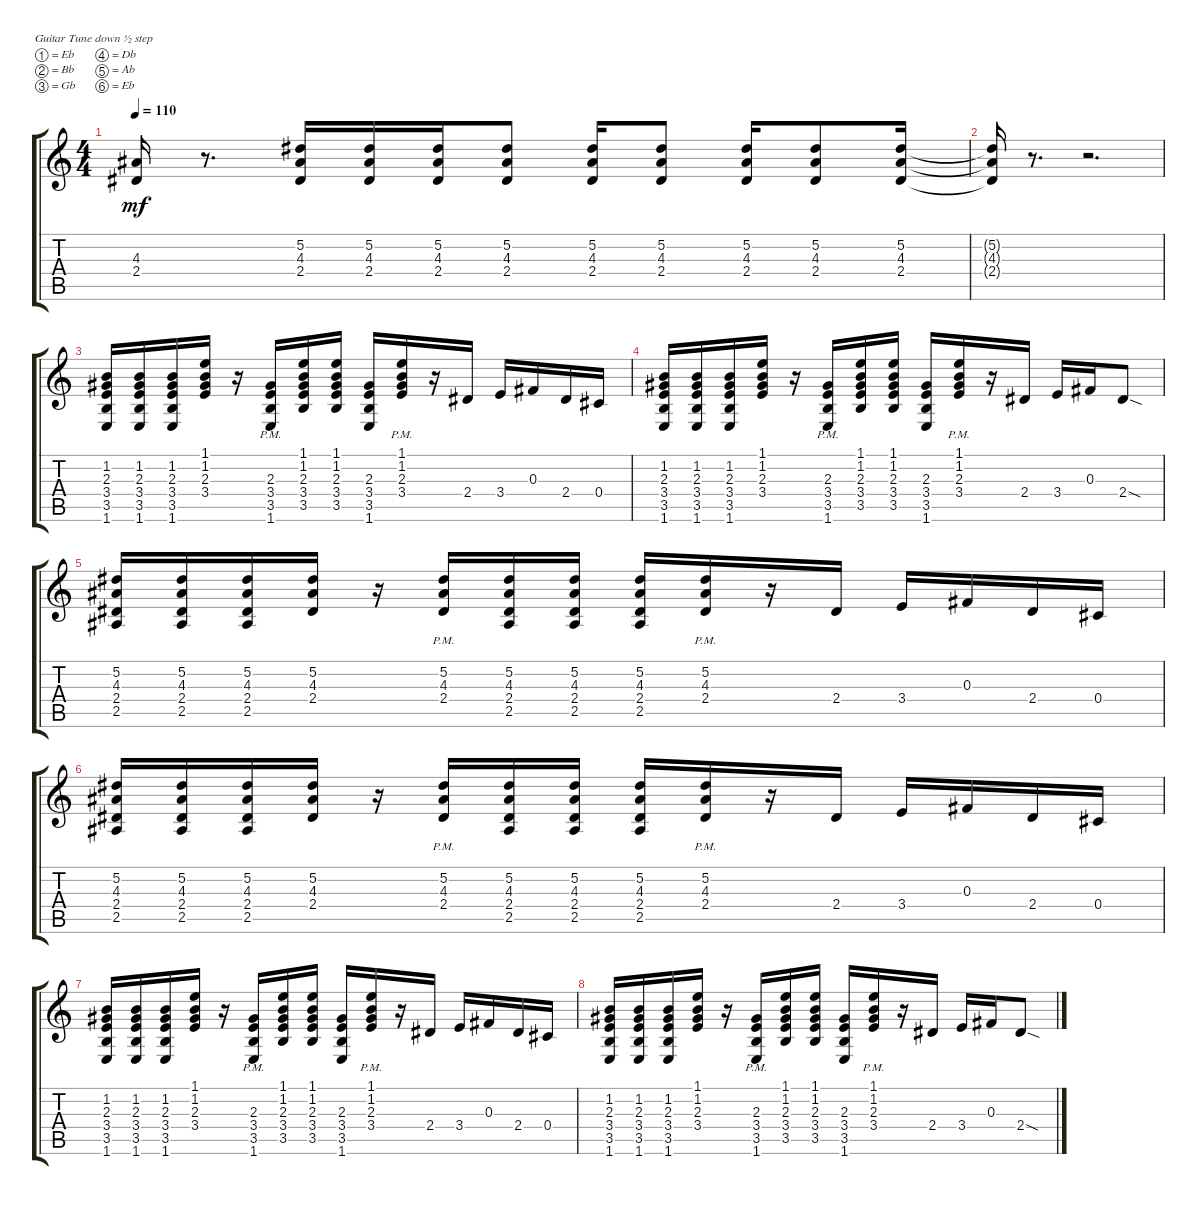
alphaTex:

\defaultSystemsLayout 4
\bracketExtendMode groupsimilarinstruments
\singleTrackTrackNamePolicy hidden
\multiTrackTrackNamePolicy hidden
\firstSystemTrackNameOrientation horizontal
\otherSystemsTrackNameOrientation horizontal
\track ("Владимир Холстинин" "E-Gt") {instrument distortionguitar}
\staff {score tabs}
\tuning (Eb4 Bb3 Gb3 Db3 Ab2 Eb2)
\ts (4 4)
\tempo 110
\clef g2
\scale
1.03909
\ks c
(2.4 4.3).16{dy mf} r.8{d} (2.4 4.3 5.2).16 (2.4 4.3 5.2).16 (2.4 4.3 5.2).16 (2.4 4.3 5.2).8 (2.4 4.3 5.2).16 (2.4 4.3 5.2).8 (2.4 4.3 5.2).16 (2.4 4.3 5.2).8 (2.4 4.3 5.2).16 |
\scale
0.960908 (2.4{t} 4.3{t} 5.2{t}).16 r.8{d} r.2{d} |
\scale
1.03909 (1.6 3.5 3.4 2.3 1.2).16 (1.6 3.5 3.4 2.3 1.2).16 (1.6 3.5 3.4 2.3 1.2).16 (1.1 1.2 2.3 3.4).16 r.16 (1.6{pm} 3.5{pm} 3.4{pm} 2.3{pm}).16 (3.5 3.4 2.3 1.2 1.1).16 (3.5 3.4 2.3 1.2 1.1).16 (1.6 3.5 3.4 2.3).16 (1.1{pm} 1.2{pm} 2.3{pm} 3.4{pm}).16 r.16 2.4.16 3.4.16 0.3.16 2.4.16 0.4.16 |
\scale
0.960908 (1.6 3.5 3.4 2.3 1.2).16 (1.6 3.5 3.4 2.3 1.2).16 (1.6 3.5 3.4 2.3 1.2).16 (1.1 1.2 2.3 3.4).16 r.16 (1.6{pm} 3.5{pm} 3.4{pm} 2.3{pm}).16 (3.5 3.4 2.3 1.2 1.1).16 (3.5 3.4 2.3 1.2 1.1).16 (1.6 3.5 3.4 2.3).16 (1.1{pm} 1.2{pm} 2.3{pm} 3.4{pm}).16 r.16 2.4.16 3.4.16 0.3.16 2.4{sod}.8 |
\scale
1.03909 (2.5 5.2 4.3 2.4).16 (2.5 5.2 4.3 2.4).16 (2.5 5.2 4.3 2.4).16 (5.2 4.3 2.4).16 r.16 (2.4{pm} 4.3{pm} 5.2{pm}).16 (2.5 2.4 4.3 5.2).16 (2.5 2.4 5.2 4.3).16 (2.4 4.3 5.2 2.5).16 (2.4{pm} 4.3{pm} 5.2{pm}).16 r.16 2.4.16 3.4.16 0.3.16 2.4.16 0.4.16 |
\scale
0.960908 (2.5 5.2 4.3 2.4).16 (2.5 5.2 4.3 2.4).16 (2.5 5.2 4.3 2.4).16 (5.2 4.3 2.4).16 r.16 (2.4{pm} 4.3{pm} 5.2{pm}).16 (2.5 2.4 4.3 5.2).16 (2.5 2.4 5.2 4.3).16 (2.4 4.3 5.2 2.5).16 (2.4{pm} 4.3{pm} 5.2{pm}).16 r.16 2.4.16 3.4.16 0.3.16 2.4.16 0.4.16 |
\scale
1.03909 (1.6 3.5 3.4 2.3 1.2).16 (1.6 3.5 3.4 2.3 1.2).16 (1.6 3.5 3.4 2.3 1.2).16 (1.1 1.2 2.3 3.4).16 r.16 (1.6{pm} 3.5{pm} 3.4{pm} 2.3{pm}).16 (3.5 3.4 2.3 1.2 1.1).16 (3.5 3.4 2.3 1.2 1.1).16 (1.6 3.5 3.4 2.3).16 (1.1{pm} 1.2{pm} 2.3{pm} 3.4{pm}).16 r.16 2.4.16 3.4.16 0.3.16 2.4.16 0.4.16 |
\scale
0.960908 (1.6 3.5 3.4 2.3 1.2).16 (1.6 3.5 3.4 2.3 1.2).16 (1.6 3.5 3.4 2.3 1.2).16 (1.1 1.2 2.3 3.4).16 r.16 (1.6{pm} 3.5{pm} 3.4{pm} 2.3{pm}).16 (3.5 3.4 2.3 1.2 1.1).16 (3.5 3.4 2.3 1.2 1.1).16 (1.6 3.5 3.4 2.3).16 (1.1{pm} 1.2{pm} 2.3{pm} 3.4{pm}).16 r.16 2.4.16 3.4.16 0.3.16 2.4{sod}.8
